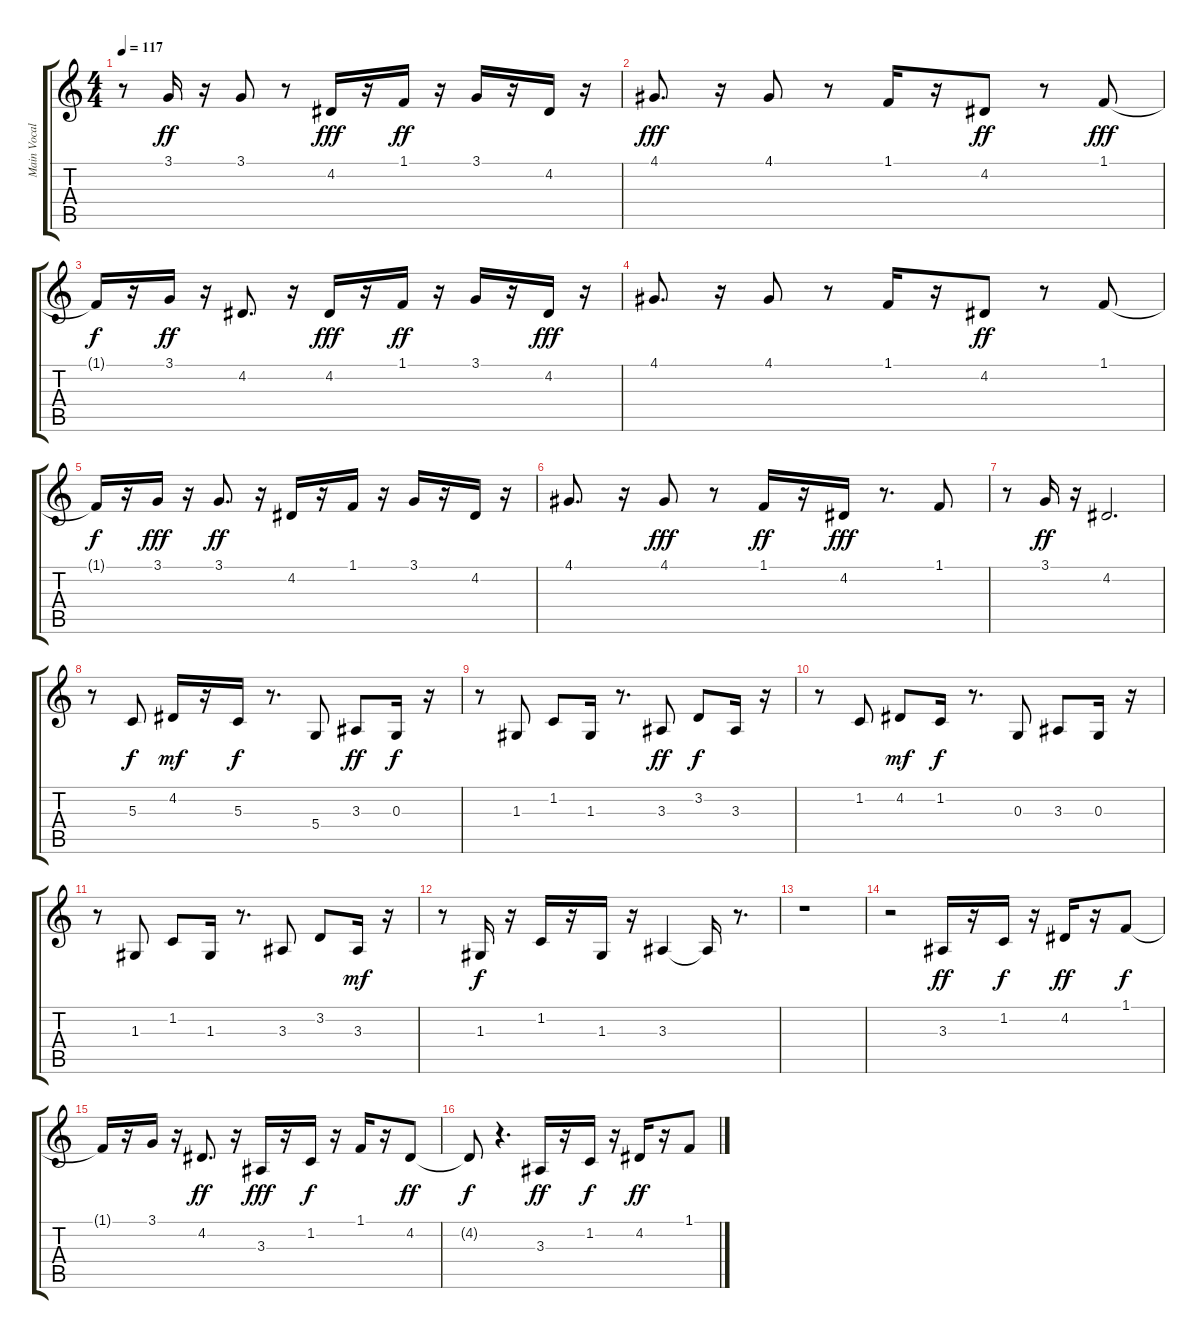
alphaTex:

\track ("Main Vocal" "Main Vocal") {instrument synthvoice}
\staff {score tabs}
\tuning (E4 B3 G3 D3 A2 E2) {hide}
\ts (4 4)
\tempo 117
\clef g2
\ks c
r.8{dy ff} 3.1.16 r.16 3.1.8 r.8 4.2.16{dy fff} r.16 1.1.16{dy ff} r.16 3.1.16 r.16 4.2.16 r.16 |
4.1.8{d dy fff} r.16 4.1.8 r.8 1.1.16 r.16 4.2.8{dy ff} r.8 1.1.8{dy fff} |
1.1{t}.16{dy f} r.16 3.1.16{dy ff} r.16 4.2.8{d} r.16 4.2.16{dy fff} r.16 1.1.16{dy ff} r.16 3.1.16 r.16 4.2.16{dy fff} r.16 |
4.1.8{d} r.16 4.1.8 r.8 1.1.16 r.16 4.2.8{dy ff} r.8 1.1.8 |
1.1{t}.16{dy f} r.16 3.1.16{dy fff} r.16 3.1.8{d dy ff} r.16 4.2.16 r.16 1.1.16 r.16 3.1.16 r.16 4.2.16 r.16 |
4.1.8{d} r.16 4.1.8{dy fff} r.8 1.1.16{dy ff} r.16 4.2.16{dy fff} r.8{d} 1.1.8 |
r.8 3.1.16{dy ff} r.16 4.2.2{d} |
r.8 5.3.8{dy f} 4.2.16{dy mf} r.16 5.3.16{dy f} r.8{d} 5.4.8 3.3.8{dy ff} 0.3.16{dy f} r.16 |
r.8 1.3.8 1.2.8 1.3.16 r.8{d} 3.3.8{dy ff} 3.2.8{dy f} 3.3.16 r.16 |
r.8 1.2.8 4.2.8{dy mf} 1.2.16{dy f} r.8{d} 0.3.8 3.3.8 0.3.16 r.16 |
r.8 1.3.8 1.2.8 1.3.16 r.8{d} 3.3.8 3.2.8 3.3.16{dy mf} r.16 |
r.8 1.3.16{dy f} r.16 1.2.16 r.16 1.3.16 r.16 3.3.4 3.3{t}.16 r.8{d} |
r.1 |
r.2 3.3.16{dy ff} r.16 1.2.16{dy f} r.16 4.2.16{dy ff} r.16 1.1.8{dy f} |
1.1{t}.16 r.16 3.1.16 r.16 4.2.8{d dy ff} r.16 3.3.16{dy fff} r.16 1.2.16{dy f} r.16 1.1.16 r.16 4.2.8{dy ff} |
4.2{t}.8{dy f} r.4{d} 3.3.16{dy ff} r.16 1.2.16{dy f} r.16 4.2.16{dy ff} r.16 1.1.8
